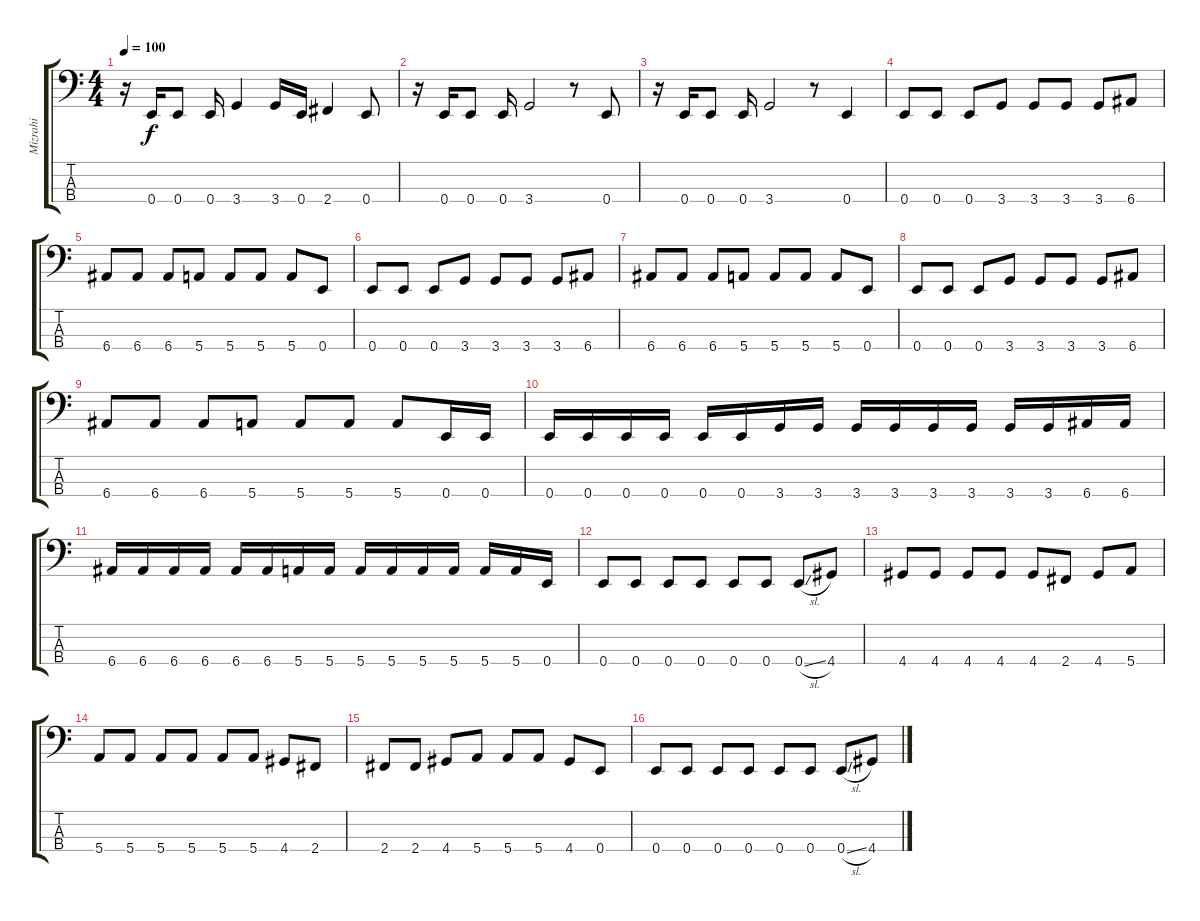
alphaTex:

\track ("Mizrahi" "Mizrahi") {instrument synthbass2}
\staff {score tabs}
\tuning (G2 D2 A1 E1) {hide}
\ts (4 4)
\tempo 100
\clef f4
\ks c
r.16{dy f} 0.4.16 0.4.8 0.4.16 3.4.4 3.4.16 0.4.16 2.4.4 0.4.8 |
r.16 0.4.16 0.4.8 0.4.16 3.4.2 r.8 0.4.8 |
r.16 0.4.16 0.4.8 0.4.16 3.4.2 r.8 0.4.4 |
0.4.8 0.4.8 0.4.8 3.4.8 3.4.8 3.4.8 3.4.8 6.4.8 |
6.4.8 6.4.8 6.4.8 5.4.8 5.4.8 5.4.8 5.4.8 0.4.8 |
0.4.8 0.4.8 0.4.8 3.4.8 3.4.8 3.4.8 3.4.8 6.4.8 |
6.4.8 6.4.8 6.4.8 5.4.8 5.4.8 5.4.8 5.4.8 0.4.8 |
0.4.8 0.4.8 0.4.8 3.4.8 3.4.8 3.4.8 3.4.8 6.4.8 |
6.4.8 6.4.8 6.4.8 5.4.8 5.4.8 5.4.8 5.4.8 0.4.16 0.4.16 |
0.4.16 0.4.16 0.4.16 0.4.16 0.4.16 0.4.16 3.4.16 3.4.16 3.4.16 3.4.16 3.4.16 3.4.16 3.4.16 3.4.16 6.4.16 6.4.16 |
6.4.16 6.4.16 6.4.16 6.4.16 6.4.16 6.4.16 5.4.16 5.4.16 5.4.16 5.4.16 5.4.16 5.4.16 5.4.16 5.4.16 0.4.16 |
0.4.8 0.4.8 0.4.8 0.4.8 0.4.8 0.4.8 0.4{sl}.8 4.4.8 |
4.4.8 4.4.8 4.4.8 4.4.8 4.4.8 2.4.8 4.4.8 5.4.8 |
5.4.8 5.4.8 5.4.8 5.4.8 5.4.8 5.4.8 4.4.8 2.4.8 |
2.4.8 2.4.8 4.4.8 5.4.8 5.4.8 5.4.8 4.4.8 0.4.8 |
0.4.8 0.4.8 0.4.8 0.4.8 0.4.8 0.4.8 0.4{sl}.8 4.4.8
